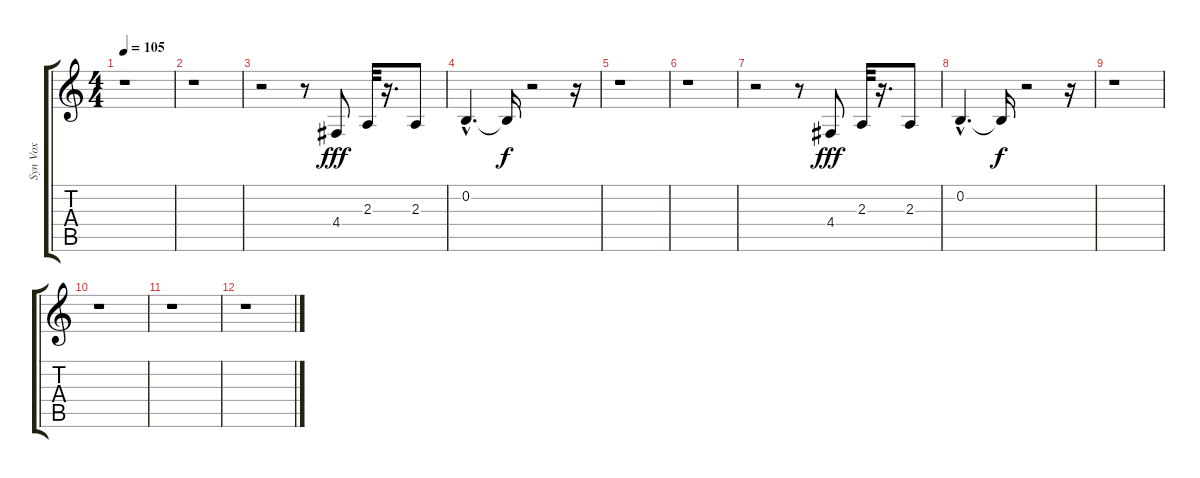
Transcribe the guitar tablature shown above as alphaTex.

\track ("Syn Vox" "Syn Vox") {instrument synthvoice}
\staff {score tabs}
\tuning (E4 B3 G3 D3 A2 E2) {hide}
\ts (4 4)
\tempo 105
\clef g2
\ks c
r.1{dy f} |
r.1 |
r.2 r.8 4.4.8{dy fff} 2.3.32 r.16{d} 2.3.8 |
0.2{hac}.4{d} 0.2{t}.16{dy f} r.2 r.16 |
r.1 |
r.1 |
r.2 r.8 4.4.8{dy fff} 2.3.32 r.16{d} 2.3.8 |
0.2{hac}.4{d} 0.2{t}.16{dy f} r.2 r.16 |
r.1 |
r.1 |
r.1 |
r.1
